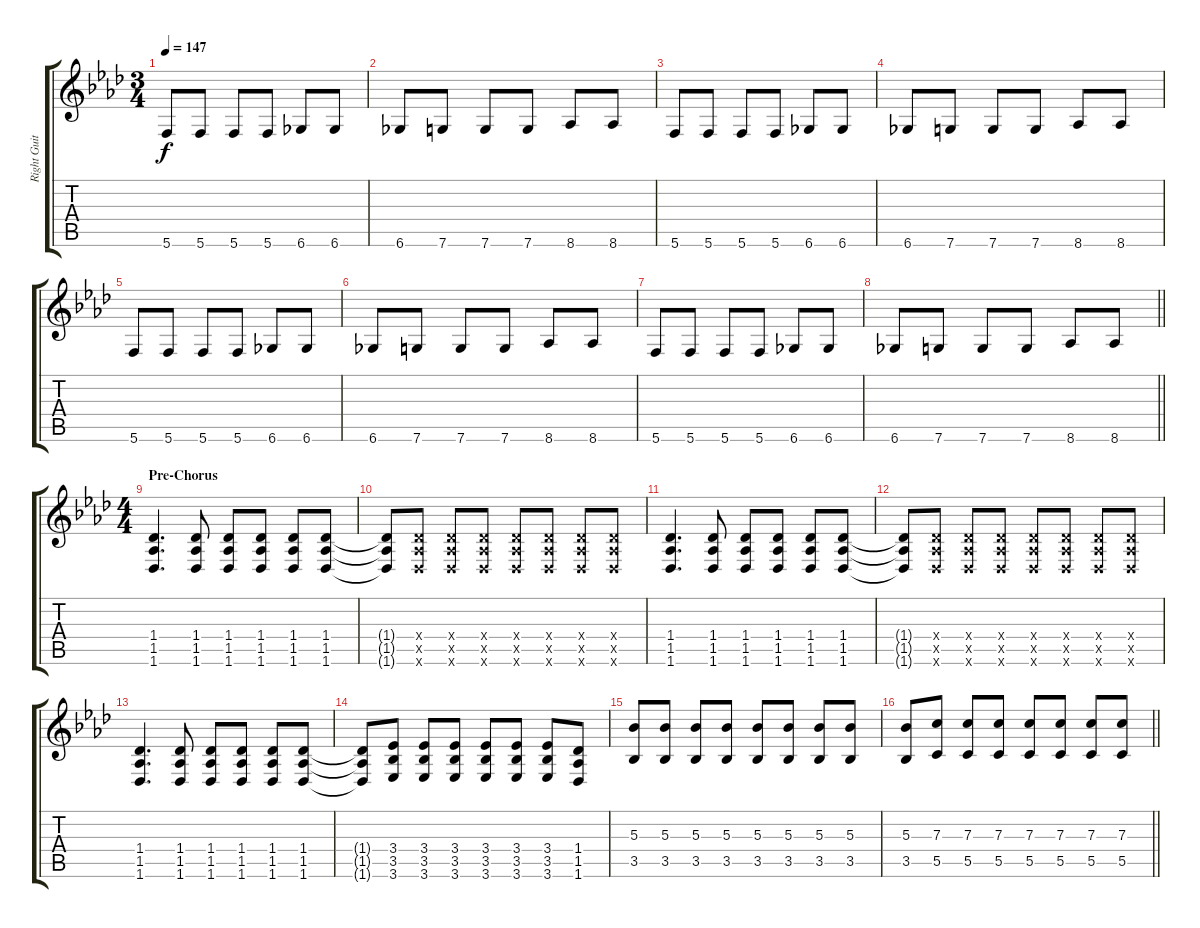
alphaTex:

\track ("Right Guitar" "Right Guit") {instrument distortionguitar}
\staff {score tabs}
\tuning (D4 A3 F3 C3 G2 C2) {hide}
\ts (3 4)
\tempo 147
\clef g2
\ks ab
5.6.8{dy f} 5.6.8 5.6.8 5.6.8 6.6.8 6.6.8 |
6.6.8 7.6.8 7.6.8 7.6.8 8.6.8 8.6.8 |
5.6.8 5.6.8 5.6.8 5.6.8 6.6.8 6.6.8 |
6.6.8 7.6.8 7.6.8 7.6.8 8.6.8 8.6.8 |
5.6.8 5.6.8 5.6.8 5.6.8 6.6.8 6.6.8 |
6.6.8 7.6.8 7.6.8 7.6.8 8.6.8 8.6.8 |
5.6.8 5.6.8 5.6.8 5.6.8 6.6.8 6.6.8 |
\barLineRight lightlight
6.6.8 7.6.8 7.6.8 7.6.8 8.6.8 8.6.8 |
\ts (4 4)
\section ("" "Pre-Chorus")
(1.4 1.5 1.6).4{d} (1.4 1.5 1.6).8 (1.4 1.5 1.6).8 (1.4 1.5 1.6).8 (1.4 1.5 1.6).8 (1.4 1.5 1.6).8 |
(1.4{t} 1.5{t} 1.6{t}).8 (1.4{x} 1.5{x} 1.6{x}).8 (1.4{x} 1.5{x} 1.6{x}).8 (1.4{x} 1.5{x} 1.6{x}).8 (1.4{x} 1.5{x} 1.6{x}).8 (1.4{x} 1.5{x} 1.6{x}).8 (1.4{x} 1.5{x} 1.6{x}).8 (1.4{x} 1.5{x} 1.6{x}).8 |
(1.4 1.5 1.6).4{d} (1.4 1.5 1.6).8 (1.4 1.5 1.6).8 (1.4 1.5 1.6).8 (1.4 1.5 1.6).8 (1.4 1.5 1.6).8 |
(1.4{t} 1.5{t} 1.6{t}).8 (1.4{x} 1.5{x} 1.6{x}).8 (1.4{x} 1.5{x} 1.6{x}).8 (1.4{x} 1.5{x} 1.6{x}).8 (1.4{x} 1.5{x} 1.6{x}).8 (1.4{x} 1.5{x} 1.6{x}).8 (1.4{x} 1.5{x} 1.6{x}).8 (1.4{x} 1.5{x} 1.6{x}).8 |
(1.4 1.5 1.6).4{d} (1.4 1.5 1.6).8 (1.4 1.5 1.6).8 (1.4 1.5 1.6).8 (1.4 1.5 1.6).8 (1.4 1.5 1.6).8 |
(1.4{t} 1.5{t} 1.6{t}).8 (3.4 3.5 3.6).8 (3.4 3.5 3.6).8 (3.4 3.5 3.6).8 (3.4 3.5 3.6).8 (3.4 3.5 3.6).8 (3.4 3.5 3.6).8 (1.4 1.5 1.6).8 |
(5.3 3.5).8 (5.3 3.5).8 (5.3 3.5).8 (5.3 3.5).8 (5.3 3.5).8 (5.3 3.5).8 (5.3 3.5).8 (5.3 3.5).8 |
\barLineRight lightlight
(5.3 3.5).8 (7.3 5.5).8 (7.3 5.5).8 (7.3 5.5).8 (7.3 5.5).8 (7.3 5.5).8 (7.3 5.5).8 (7.3 5.5).8
